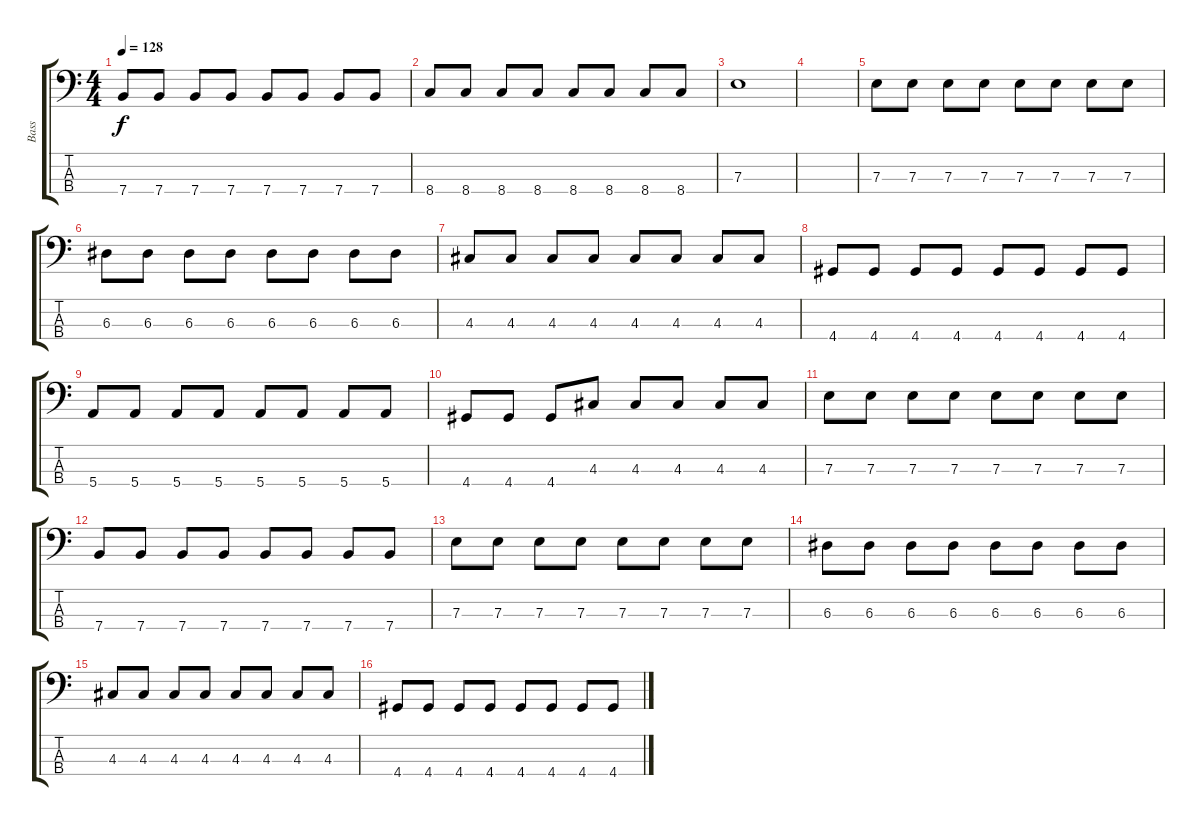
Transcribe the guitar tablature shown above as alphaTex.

\track ("Bass" "Bass") {instrument electricbassfinger}
\staff {score tabs}
\tuning (G2 D2 A1 E1) {hide}
\ts (4 4)
\tempo 128
\clef f4
\ks c
7.4.8{dy f} 7.4.8 7.4.8 7.4.8 7.4.8 7.4.8 7.4.8 7.4.8 |
8.4.8 8.4.8 8.4.8 8.4.8 8.4.8 8.4.8 8.4.8 8.4.8 |
7.3.1 |
|
7.3.8 7.3.8 7.3.8 7.3.8 7.3.8 7.3.8 7.3.8 7.3.8 |
6.3.8 6.3.8 6.3.8 6.3.8 6.3.8 6.3.8 6.3.8 6.3.8 |
4.3.8 4.3.8 4.3.8 4.3.8 4.3.8 4.3.8 4.3.8 4.3.8 |
4.4.8 4.4.8 4.4.8 4.4.8 4.4.8 4.4.8 4.4.8 4.4.8 |
5.4.8 5.4.8 5.4.8 5.4.8 5.4.8 5.4.8 5.4.8 5.4.8 |
4.4.8 4.4.8 4.4.8 4.3.8 4.3.8 4.3.8 4.3.8 4.3.8 |
7.3.8 7.3.8 7.3.8 7.3.8 7.3.8 7.3.8 7.3.8 7.3.8 |
7.4.8 7.4.8 7.4.8 7.4.8 7.4.8 7.4.8 7.4.8 7.4.8 |
7.3.8 7.3.8 7.3.8 7.3.8 7.3.8 7.3.8 7.3.8 7.3.8 |
6.3.8 6.3.8 6.3.8 6.3.8 6.3.8 6.3.8 6.3.8 6.3.8 |
4.3.8 4.3.8 4.3.8 4.3.8 4.3.8 4.3.8 4.3.8 4.3.8 |
4.4.8 4.4.8 4.4.8 4.4.8 4.4.8 4.4.8 4.4.8 4.4.8
